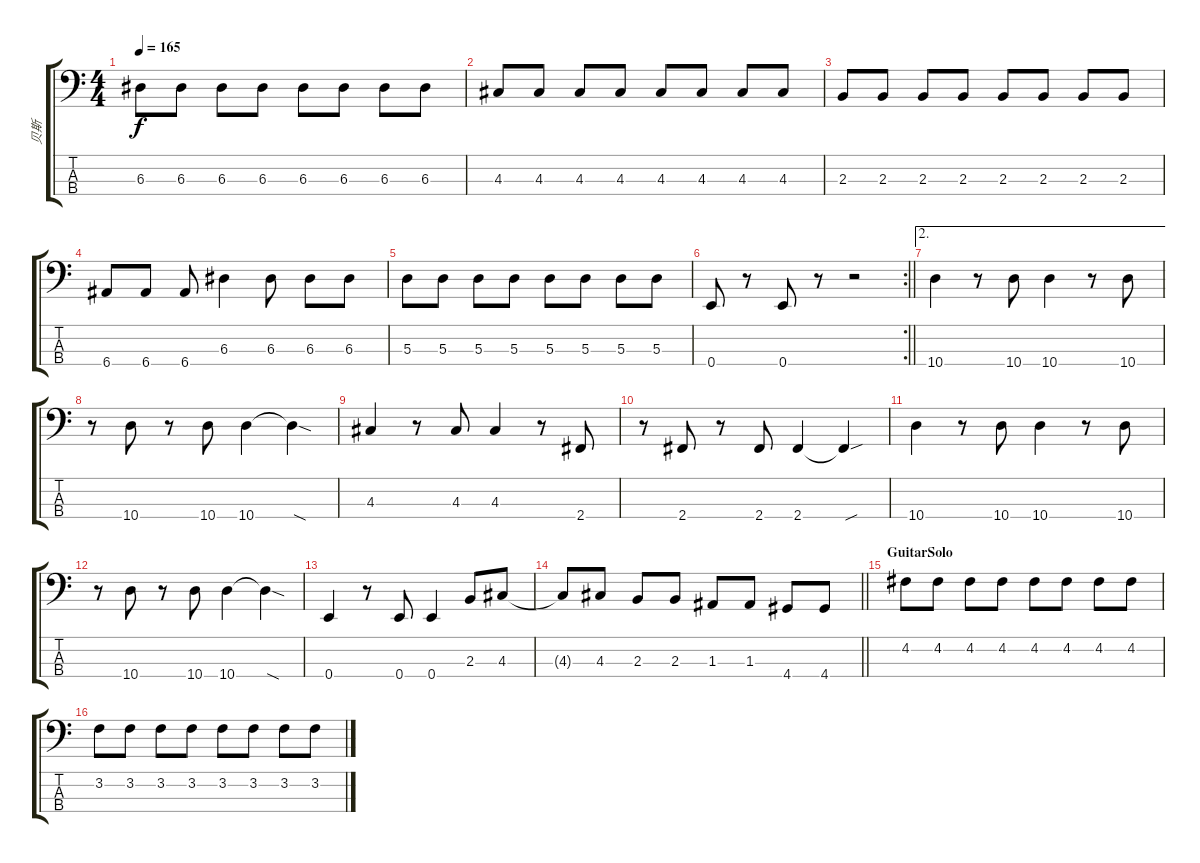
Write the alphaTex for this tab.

\track ("贝斯" "贝斯") {instrument electricbassfinger}
\staff {score tabs}
\tuning (G2 D2 A1 E1) {hide}
\ts (4 4)
\tempo 165
\clef f4
\ks c
6.3.8{dy f} 6.3.8 6.3.8 6.3.8 6.3.8 6.3.8 6.3.8 6.3.8 |
4.3.8 4.3.8 4.3.8 4.3.8 4.3.8 4.3.8 4.3.8 4.3.8 |
2.3.8 2.3.8 2.3.8 2.3.8 2.3.8 2.3.8 2.3.8 2.3.8 |
6.4.8 6.4.8 6.4.8 6.3.4 6.3.8 6.3.8 6.3.8 |
5.3.8 5.3.8 5.3.8 5.3.8 5.3.8 5.3.8 5.3.8 5.3.8 |
\rc 2
\barLineRight lightlight
0.4.8 r.8 0.4.8 r.8 r.2 |
\ae 2
10.4.4 r.8 10.4.8 10.4.4 r.8 10.4.8 |
r.8 10.4.8 r.8 10.4.8 10.4.4 10.4{sod t}.4 |
4.3.4 r.8 4.3.8 4.3.4 r.8 2.4.8 |
r.8 2.4.8 r.8 2.4.8 2.4.4 2.4{sou t}.4 |
10.4.4 r.8 10.4.8 10.4.4 r.8 10.4.8 |
r.8 10.4.8 r.8 10.4.8 10.4.4 10.4{sod t}.4 |
0.4.4 r.8 0.4.8 0.4.4 2.3.8 4.3.8 |
\barLineRight lightlight
4.3{t}.8 4.3.8 2.3.8 2.3.8 1.3.8 1.3.8 4.4.8 4.4.8 |
\section ("" "GuitarSolo")
4.2.8 4.2.8 4.2.8 4.2.8 4.2.8 4.2.8 4.2.8 4.2.8 |
3.2.8 3.2.8 3.2.8 3.2.8 3.2.8 3.2.8 3.2.8 3.2.8
